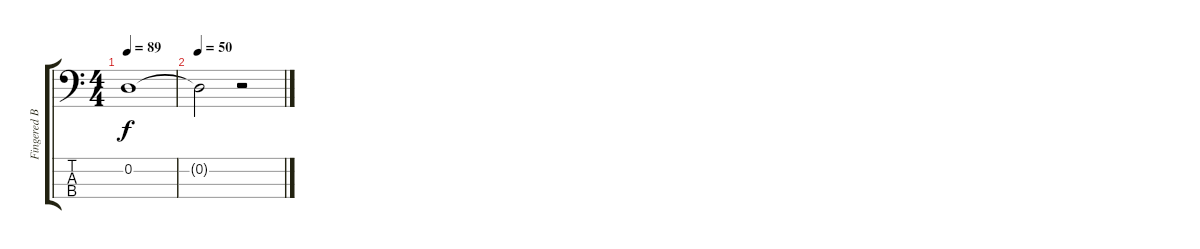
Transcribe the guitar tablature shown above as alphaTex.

\track ("Fingered Bass" "Fingered B") {instrument electricbassfinger}
\staff {score tabs}
\tuning (G2 D2 A1 E1) {hide}
\ts (4 4)
\tempo 89
\clef f4
\ks c
0.2{t}.1{dy f} |
\tempo 50
0.2{t}.2 r.2
